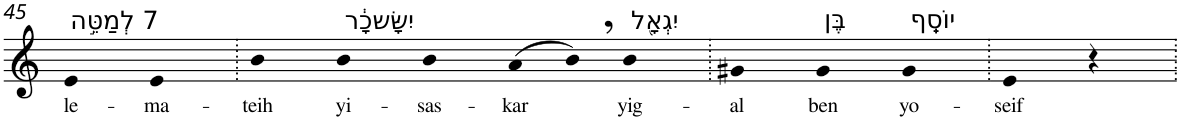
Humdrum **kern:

**kern	**text
*part1	*part1
*staff1	*staff1
*I"Piano	*
*I'Pno	*
!!LO:PB:g=z
*clefG2	*
*k[]	*
=45	=45
!LO:TX:a:t=7 לְמַטֵּ֣ה	!
!	!LO:LY:b
4e	le-
!	!LO:LY:b
4e	-ma-
=46.	=46.
!	!LO:LY:b
4b	-teih
!LO:TX:a:t=יִשָּׂשכָ֔ר	!
!	!LO:LY:b
4b	yi-
!	!LO:LY:b
4b	-sas-
!	!LO:LY:b
(>8a	-kar
8b,)	.
!LO:TX:a:t=יִגְאָ֖ל	!
!	!LO:LY:b
4b	yig-
=47.	=47.
!	!LO:LY:b
4g#X	-al
!LO:TX:a:t=בֶּן	!
!	!LO:LY:b
4g#	ben
!LO:TX:a:t=יוֹסֵֽף	!
!	!LO:LY:b
4g#	yo-
=48.	=48.
!	!LO:LY:b
4e	-seif
4r	.
=.	=.
*-	*-
